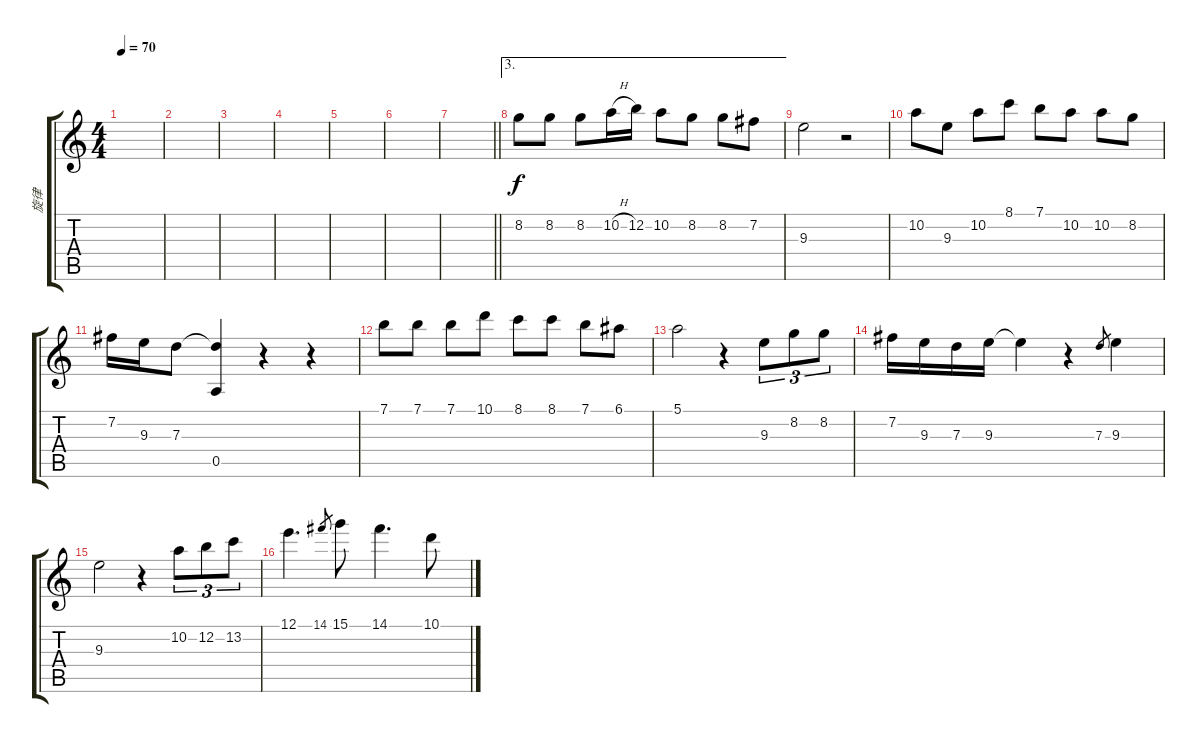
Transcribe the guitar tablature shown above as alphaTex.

\track ("旋律" "旋律") {instrument acousticguitarnylon}
\staff {score tabs}
\tuning (E4 B3 G3 D3 A2 E2) {hide}
\ts (4 4)
\tempo 70
\clef g2
\ks c
|
|
|
|
|
|
\barLineRight lightlight
|
\ae 3
8.2.8 8.2.8 8.2.8 10.2{h}.16 12.2.16 10.2.8 8.2.8 8.2.8 7.2.8 |
9.3.2 r.2 |
10.2.8 9.3.8 10.2.8 8.1.8 7.1.8 10.2.8 10.2.8 8.2.8 |
7.2.16 9.3.16 7.3.8 (7.3{t} 0.5).4 r.4 r.4 |
7.1.8 7.1.8 7.1.8 10.1.8 8.1.8 8.1.8 7.1.8 6.1.8 |
5.1.2 r.4 9.3.8{tu (3 2)} 8.2.8{tu (3 2)} 8.2.8{tu (3 2)} |
7.2.16 9.3.16 7.3.16 9.3.16 9.3{t}.4 r.4 7.3.8{gr} 9.3.4 |
9.3.2 r.4 10.2.8{tu (3 2)} 12.2.8{tu (3 2)} 13.2.8{tu (3 2)} |
12.1.4{d} 14.1.8{gr} 15.1.8 14.1.4{d} 10.1.8
